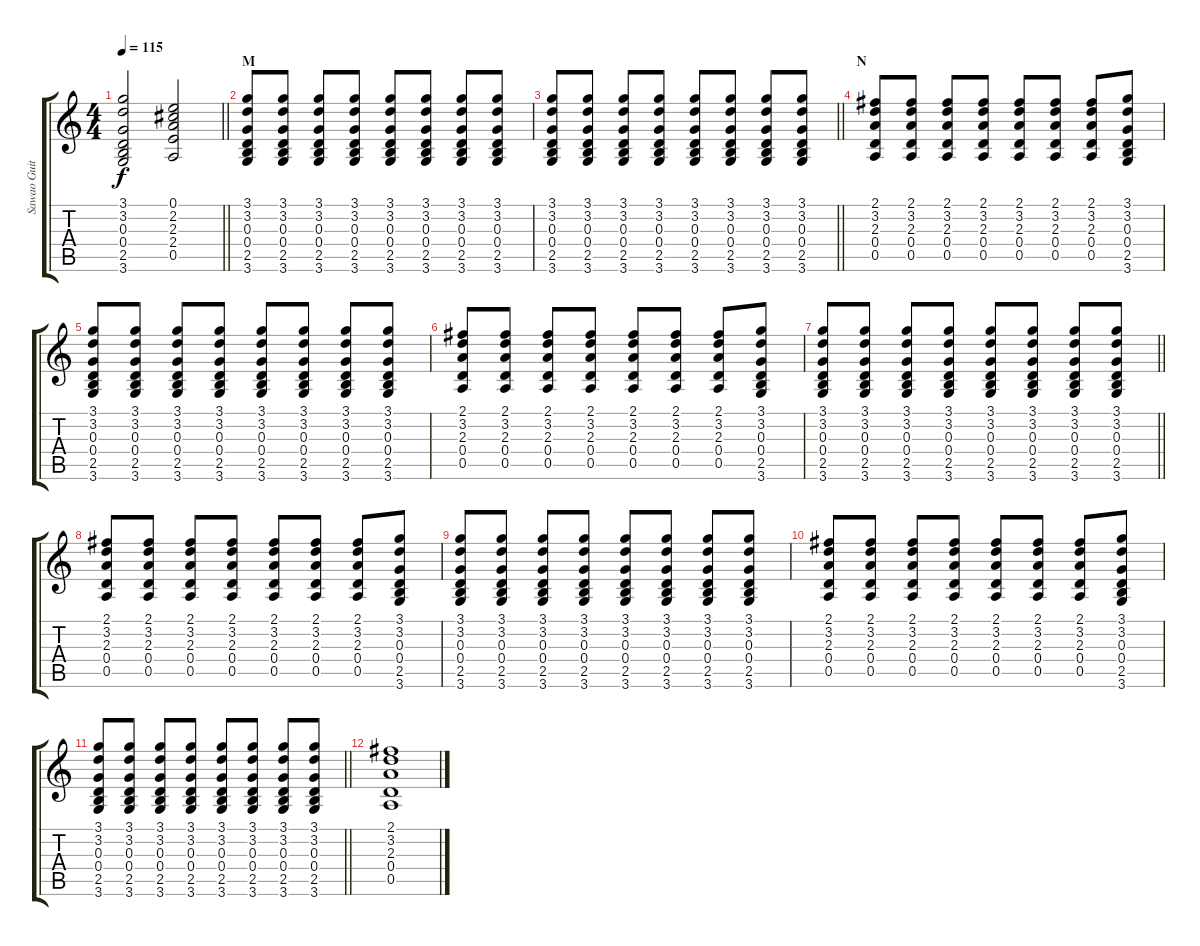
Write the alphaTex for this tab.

\track ("Sawao Guitar" "Sawao Guit") {instrument overdrivenguitar}
\staff {score tabs}
\tuning (E4 B3 G3 D3 A2 E2) {hide}
\ts (4 4)
\tempo 115
\clef g2
\barLineRight lightlight
\ks c
(3.1 3.2 0.3 0.4 2.5 3.6).2{dy f} (0.1 2.2 2.3 2.4 0.5).2 |
\section ("" "M")
(3.1 3.2 0.3 0.4 2.5 3.6).8 (3.1 3.2 0.3 0.4 2.5 3.6).8 (3.1 3.2 0.3 0.4 2.5 3.6).8 (3.1 3.2 0.3 0.4 2.5 3.6).8 (3.1 3.2 0.3 0.4 2.5 3.6).8 (3.1 3.2 0.3 0.4 2.5 3.6).8 (3.1 3.2 0.3 0.4 2.5 3.6).8 (3.1 3.2 0.3 0.4 2.5 3.6).8 |
\barLineRight lightlight
(3.1 3.2 0.3 0.4 2.5 3.6).8 (3.1 3.2 0.3 0.4 2.5 3.6).8 (3.1 3.2 0.3 0.4 2.5 3.6).8 (3.1 3.2 0.3 0.4 2.5 3.6).8 (3.1 3.2 0.3 0.4 2.5 3.6).8 (3.1 3.2 0.3 0.4 2.5 3.6).8 (3.1 3.2 0.3 0.4 2.5 3.6).8 (3.1 3.2 0.3 0.4 2.5 3.6).8 |
\section ("" "N")
(2.1 3.2 2.3 0.4 0.5).8 (2.1 3.2 2.3 0.4 0.5).8 (2.1 3.2 2.3 0.4 0.5).8 (2.1 3.2 2.3 0.4 0.5).8 (2.1 3.2 2.3 0.4 0.5).8 (2.1 3.2 2.3 0.4 0.5).8 (2.1 3.2 2.3 0.4 0.5).8 (3.1 3.2 0.3 0.4 2.5 3.6).8 |
(3.1 3.2 0.3 0.4 2.5 3.6).8 (3.1 3.2 0.3 0.4 2.5 3.6).8 (3.1 3.2 0.3 0.4 2.5 3.6).8 (3.1 3.2 0.3 0.4 2.5 3.6).8 (3.1 3.2 0.3 0.4 2.5 3.6).8 (3.1 3.2 0.3 0.4 2.5 3.6).8 (3.1 3.2 0.3 0.4 2.5 3.6).8 (3.1 3.2 0.3 0.4 2.5 3.6).8 |
(2.1 3.2 2.3 0.4 0.5).8 (2.1 3.2 2.3 0.4 0.5).8 (2.1 3.2 2.3 0.4 0.5).8 (2.1 3.2 2.3 0.4 0.5).8 (2.1 3.2 2.3 0.4 0.5).8 (2.1 3.2 2.3 0.4 0.5).8 (2.1 3.2 2.3 0.4 0.5).8 (3.1 3.2 0.3 0.4 2.5 3.6).8 |
\barLineRight lightlight
(3.1 3.2 0.3 0.4 2.5 3.6).8 (3.1 3.2 0.3 0.4 2.5 3.6).8 (3.1 3.2 0.3 0.4 2.5 3.6).8 (3.1 3.2 0.3 0.4 2.5 3.6).8 (3.1 3.2 0.3 0.4 2.5 3.6).8 (3.1 3.2 0.3 0.4 2.5 3.6).8 (3.1 3.2 0.3 0.4 2.5 3.6).8 (3.1 3.2 0.3 0.4 2.5 3.6).8 |
(2.1 3.2 2.3 0.4 0.5).8 (2.1 3.2 2.3 0.4 0.5).8 (2.1 3.2 2.3 0.4 0.5).8 (2.1 3.2 2.3 0.4 0.5).8 (2.1 3.2 2.3 0.4 0.5).8 (2.1 3.2 2.3 0.4 0.5).8 (2.1 3.2 2.3 0.4 0.5).8 (3.1 3.2 0.3 0.4 2.5 3.6).8 |
(3.1 3.2 0.3 0.4 2.5 3.6).8 (3.1 3.2 0.3 0.4 2.5 3.6).8 (3.1 3.2 0.3 0.4 2.5 3.6).8 (3.1 3.2 0.3 0.4 2.5 3.6).8 (3.1 3.2 0.3 0.4 2.5 3.6).8 (3.1 3.2 0.3 0.4 2.5 3.6).8 (3.1 3.2 0.3 0.4 2.5 3.6).8 (3.1 3.2 0.3 0.4 2.5 3.6).8 |
(2.1 3.2 2.3 0.4 0.5).8 (2.1 3.2 2.3 0.4 0.5).8 (2.1 3.2 2.3 0.4 0.5).8 (2.1 3.2 2.3 0.4 0.5).8 (2.1 3.2 2.3 0.4 0.5).8 (2.1 3.2 2.3 0.4 0.5).8 (2.1 3.2 2.3 0.4 0.5).8 (3.1 3.2 0.3 0.4 2.5 3.6).8 |
\barLineRight lightlight
(3.1 3.2 0.3 0.4 2.5 3.6).8 (3.1 3.2 0.3 0.4 2.5 3.6).8 (3.1 3.2 0.3 0.4 2.5 3.6).8 (3.1 3.2 0.3 0.4 2.5 3.6).8 (3.1 3.2 0.3 0.4 2.5 3.6).8 (3.1 3.2 0.3 0.4 2.5 3.6).8 (3.1 3.2 0.3 0.4 2.5 3.6).8 (3.1 3.2 0.3 0.4 2.5 3.6).8 |
(2.1 3.2 2.3 0.4 0.5).1
